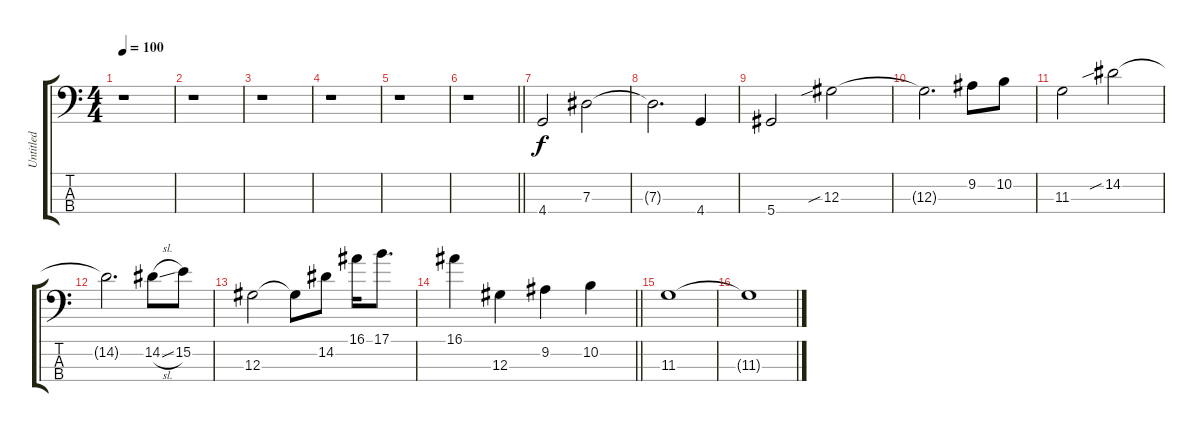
\track ("Untitled" "Untitled") {instrument electricbassfinger}
\staff {score tabs}
\tuning (Gb2 Db2 Ab1 Eb1) {hide}
\ts (4 4)
\tempo 100
\clef f4
\ks c
r.1{dy f instrument electricbassfinger} |
r.1 |
r.1 |
r.1 |
r.1 |
\barLineRight lightlight
r.1 |
4.4.2 7.3.2 |
7.3{t}.2{d} 4.4.4 |
5.4.2 12.3{sib}.2 |
12.3{t}.2{d} 9.2.8 10.2.8 |
11.3.2 14.2{sib}.2 |
14.2{t}.2{d} 14.2{sl}.8 15.2.8 |
12.3.2 12.3{t}.8 14.2.8 16.1.16 17.1.8{d} |
\barLineRight lightlight
16.1.4 12.3.4 9.2.4 10.2.4 |
11.3.1 |
11.3{t}.1
